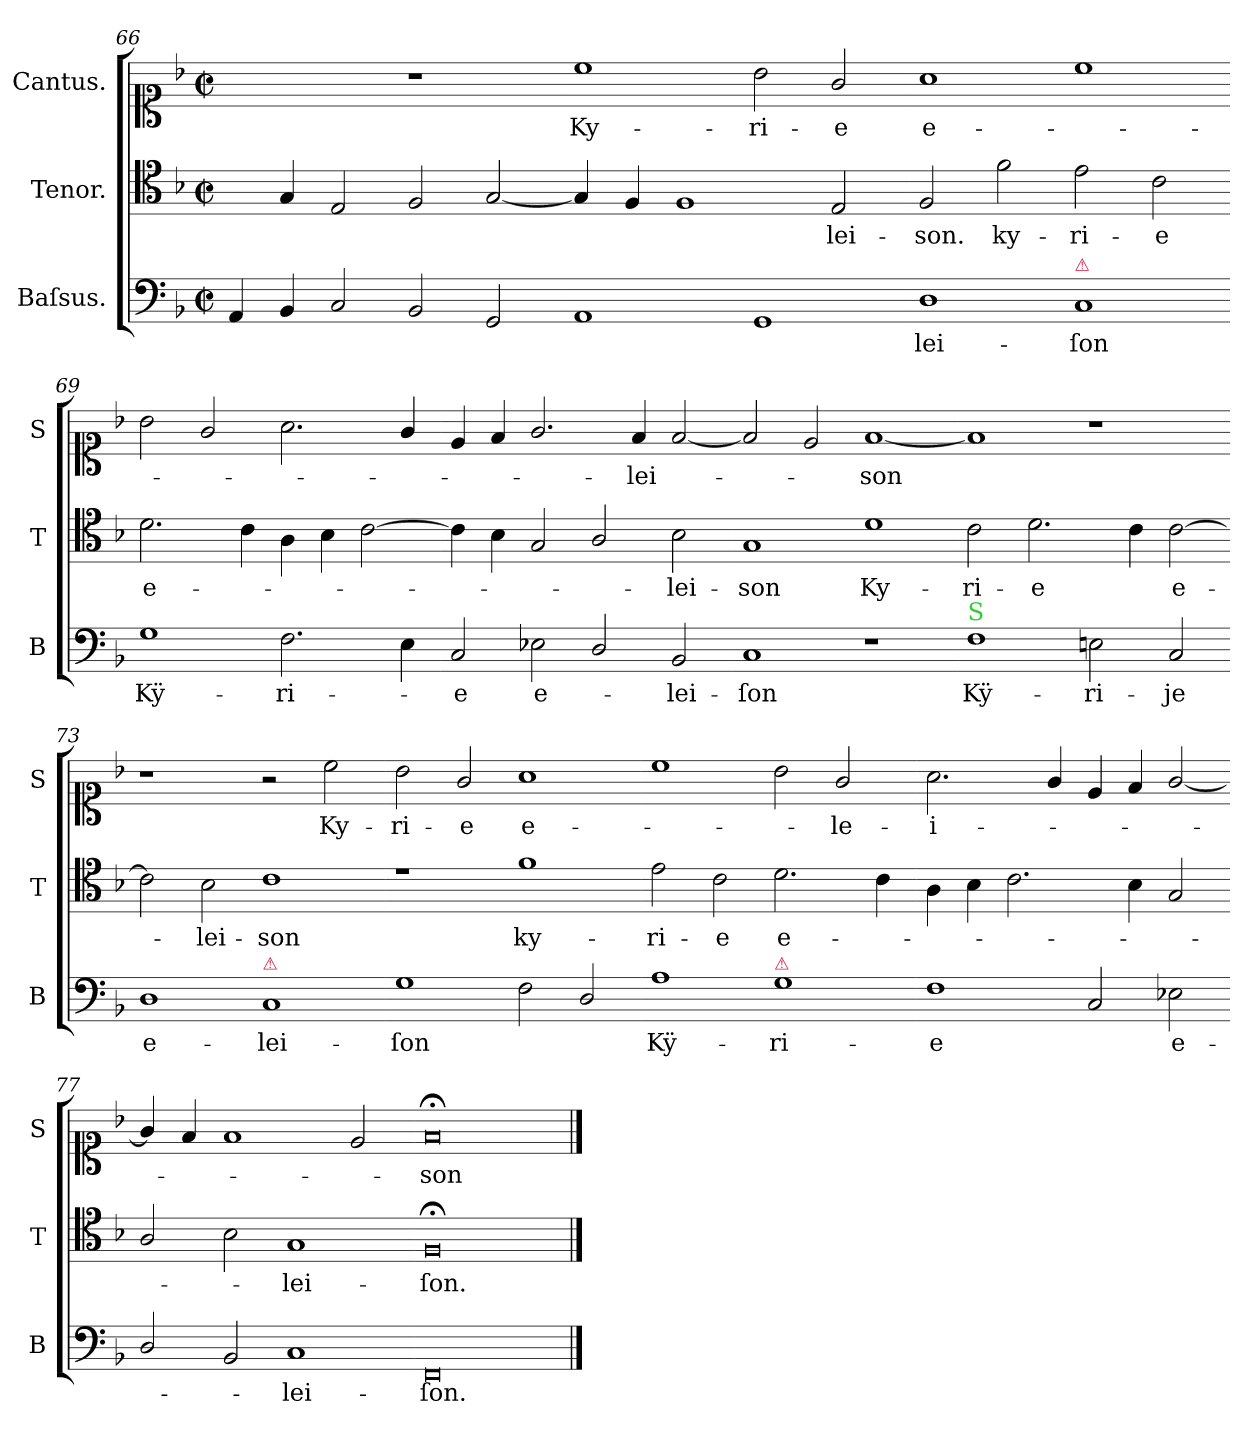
**kern	**text	**kern	**text	**kern	**text
*part3	*part3	*part2	*part2	*part1	*part1
*staff3	*staff3	*staff2	*staff2	*staff1	*staff1
*I"Baſsus.	*	*I"Tenor.	*	*I"Cantus.	*
*I'B	*	*I'T	*	*I'S	*
*clefF4	*	*clefC4	*	*clefC1	*
*k[b-]	*	*k[b-]	*	*k[b-]	*
*M2/1	*	*M2/1	*	*M2/1	*
*met(c|)	*	*met(c|)	*	*met(c|)	*
=66	=66	=66	=66	=66	=66
4AA/	.	4ryy	.	1ryy	.
4BB-/	.	4G/	.	.	.
2C/	.	2E/	.	.	.
2BB-/	.	2F/	.	1r	.
2GG/	.	[2G/	.	.	.
=67-	=67-	=67-	=67-	=67-	=67-
1AA/	.	4G/]	.	1cc\	Ky-
.	.	4F/	.	.	.
.	.	1F/	.	.	.
1GG/	.	.	.	2b-\	-ri-
.	.	2E/	-lei-	2g/	-e
=68-	=68-	=68-	=68-	=68-	=68-
1D\	-lei-	2F/	-son.	1a\	e-
.	.	2f\	ky-	.	.
!LO:TX:a:color=crimson:t=⚠	!	!	!	!	!
1C/	-ſon	2e\	-ri-	1cc\	.
.	.	2c\	-e	.	.
=69-	=69-	=69-	=69-	=69-	=69-
!	!LO:LY:i	!	!	!	!
1G\	Kÿ-	2.d\	e-	2b-\	.
.	.	.	.	2g/	.
.	.	4c\	.	.	.
!	!LO:LY:i	!	!	!	!
2.F\	-ri-	4A\	.	2.a\	.
.	.	4B-\	.	.	.
.	.	[2c\	.	.	.
4E\	.	.	.	4g/	.
=70-	=70-	=70-	=70-	=70-	=70-
!	!LO:LY:i	!	!	!	!
2C/	-e	4c\]	.	4e/	.
.	.	4B-\	.	4f/	.
!	!LO:LY:i	!	!	!	!
2E-X\	e-	2G/	.	2.g/	.
2D/	.	2A/	.	.	.
.	.	.	.	4f/	-lei-
!	!LO:LY:i	!	!	!	!
2BB-/	-lei-	2B-\	-lei-	[2f/	.
=71-	=71-	=71-	=71-	=71-	=71-
!	!LO:LY:i	!	!	!	!
1C/	-ſon	1G/	-son	2f/]	.
.	.	.	.	2e/	.
!	!	!	!LO:LY:i	!	!
1r	.	1d\	Ky-	[1f/	-son
=72-	=72-	=72-	=72-	=72-	=72-
!LO:TX:a:color=limegreen:t=S	!	!	!	!	!
!	!	!	!LO:LY:i	!	!
1F\	Kÿ-	2c\	-ri-	1f/]	.
!	!	!	!LO:LY:i	!	!
.	.	2.d\	-e	.	.
2En\	-ri-	.	.	1r	.
.	.	4c\	.	.	.
!	!	!	!LO:LY:i	!	!
2C/	-je	[2c\	e-	.	.
=73-	=73-	=73-	=73-	=73-	=73-
1D\	e-	2c\]	.	1r	.
!	!	!	!LO:LY:i	!	!
.	.	2B-\	-lei-	.	.
!LO:TX:a:color=crimson:t=⚠	!	!	!	!	!
!	!	!	!LO:LY:i	!	!
1C/	-lei-	1c\	-son	2r	.
.	.	.	.	2cc\	Ky-
=74-	=74-	=74-	=74-	=74-	=74-
1G\	-ſon	1re	.	2b-\	-ri-
.	.	.	.	2g/	-e
2F\	.	1f\	ky-	1a\	e-
2D/	.	.	.	.	.
=75-	=75-	=75-	=75-	=75-	=75-
1A\	Kÿ-	2e\	-ri-	1cc\	.
.	.	2c\	-e	.	.
!LO:TX:a:color=crimson:t=⚠	!	!	!	!	!
1G\	-ri-	2.d\	e-	2b-\	.
.	.	.	.	2g/	le-
.	.	4c\	.	.	.
=76-	=76-	=76-	=76-	=76-	=76-
1F\	-e	4A\	.	2.a\	-i-
.	.	4B-\	.	.	.
.	.	2.c\	.	.	.
.	.	.	.	4g/	.
2C/	.	.	.	4e/	.
.	.	4B-\	.	4f/	.
2E-X\	e-	2G/	.	[2g/	.
=77-	=77-	=77-	=77-	=77-	=77-
2D/	.	2A/	.	4g/]	.
.	.	.	.	4f/	.
2BB-/	.	2B-\	.	1f/	.
1C/	-lei-	1G/	-lei-	.	.
.	.	.	.	2e/	.
=78-	=78-	=78-	=78-	=78-	=78-
0FF/	-ſon.	0F;<;/	-ſon.	0f;/	-son
==	==	==	==	==	==
*-	*-	*-	*-	*-	*-
